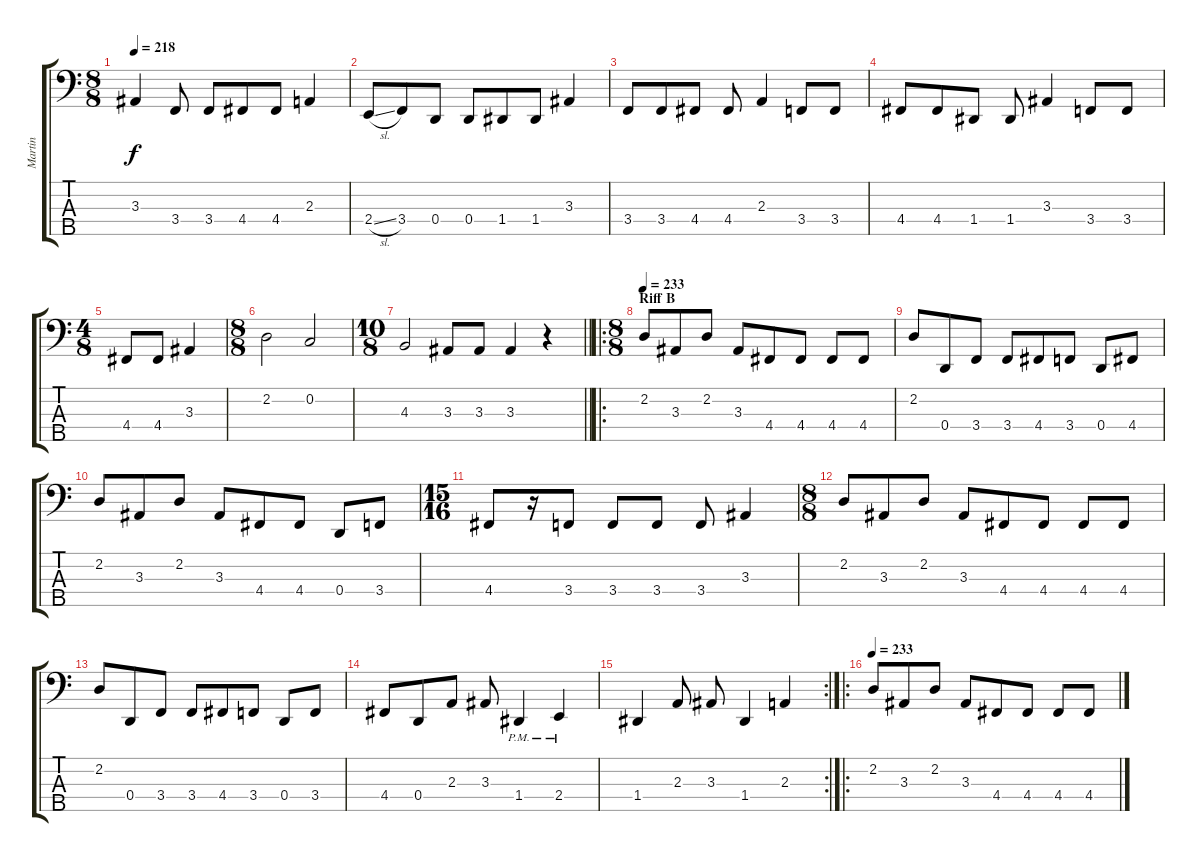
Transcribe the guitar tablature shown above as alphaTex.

\track ("Martin" "Martin") {instrument electricbassfinger}
\staff {score tabs}
\tuning (F2 C2 G1 D1 A0) {hide}
\ts (8 8)
\tempo 218
\clef f4
\ks c
3.3.4{dy f} 3.4.8 3.4.8 4.4.8 4.4.8 2.3.4 |
2.4{sl}.8 3.4.8 0.4.8 0.4.8 1.4.8 1.4.8 3.3.4 |
3.4.8 3.4.8 4.4.8 4.4.8 2.3.4 3.4.8 3.4.8 |
4.4.8 4.4.8 1.4.8 1.4.8 3.3.4 3.4.8 3.4.8 |
\ts (4 8)
4.4.8 4.4.8 3.3.4 |
\ts (8 8)
2.2.2 0.2.2 |
\ts (10 8)
\barLineRight lightlight
4.3.2 3.3.8 3.3.8 3.3.4 r.4 |
\ro
\ts (8 8)
\section ("" "Riff B")
\tempo 233
2.2.8 3.3.8 2.2.8 3.3.8 4.4.8 4.4.8 4.4.8 4.4.8 |
2.2.8 0.4.8 3.4.8 3.4.8 4.4.8 3.4.8 0.4.8 4.4.8 |
2.2.8 3.3.8 2.2.8 3.3.8 4.4.8 4.4.8 0.4.8 3.4.8 |
\ts (15 16)
4.4.8 r.16 3.4.8 3.4.8 3.4.8 3.4.8 3.3.4 |
\ts (8 8)
2.2.8 3.3.8 2.2.8 3.3.8 4.4.8 4.4.8 4.4.8 4.4.8 |
2.2.8 0.4.8 3.4.8 3.4.8 4.4.8 3.4.8 0.4.8 3.4.8 |
4.4.8 0.4.8 2.3.8 3.3.8 1.4{pm}.4 2.4{pm}.4 |
\rc 2
1.4.4 2.3.8 3.3.8 1.4.4 2.3.4 |
\ro
\tempo 233
2.2.8 3.3.8 2.2.8 3.3.8 4.4.8 4.4.8 4.4.8 4.4.8
